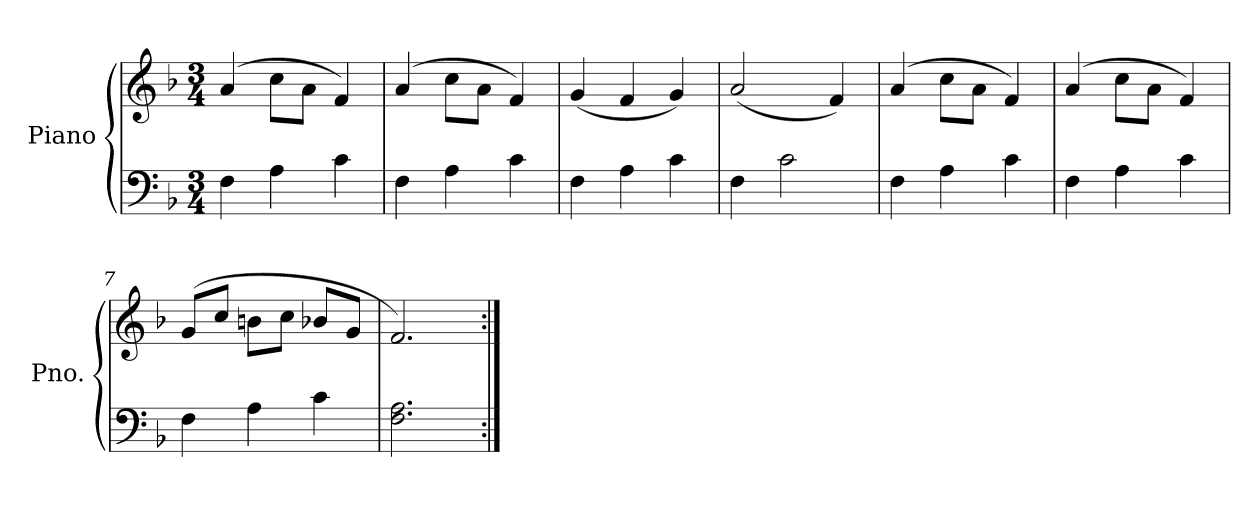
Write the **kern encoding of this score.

**kern	**kern
*part1	*part1
*staff2	*staff1
*I"Piano	*
*I'Pno.	*
*clefF4	*clefG2
*k[b-]	*k[b-]
*M3/4	*M3/4
=1	=1
4F\	(4a/
4A\	8cc\L
.	8a\J
4c\	4f/)
=2	=2
4F\	(4a/
4A\	8cc\L
.	8a\J
4c\	4f/)
=3	=3
4F\	(4g/
4A\	4f/
4c\	4g/)
=4	=4
4F\	(2a/
2c\	.
.	4f/)
=5	=5
4F\	(4a/
4A\	8cc\L
.	8a\J
4c\	4f/)
=6	=6
4F\	(4a/
4A\	8cc\L
.	8a\J
4c\	4f/)
=7	=7
4F\	(8g/L
.	8cc/J
4A\	8bn\L
.	8cc\J
4c\	8b-X/L
.	8g/J
=8	=8
2.F\ 2.A\	2.f/)
=:|!	=:|!
*-	*-
